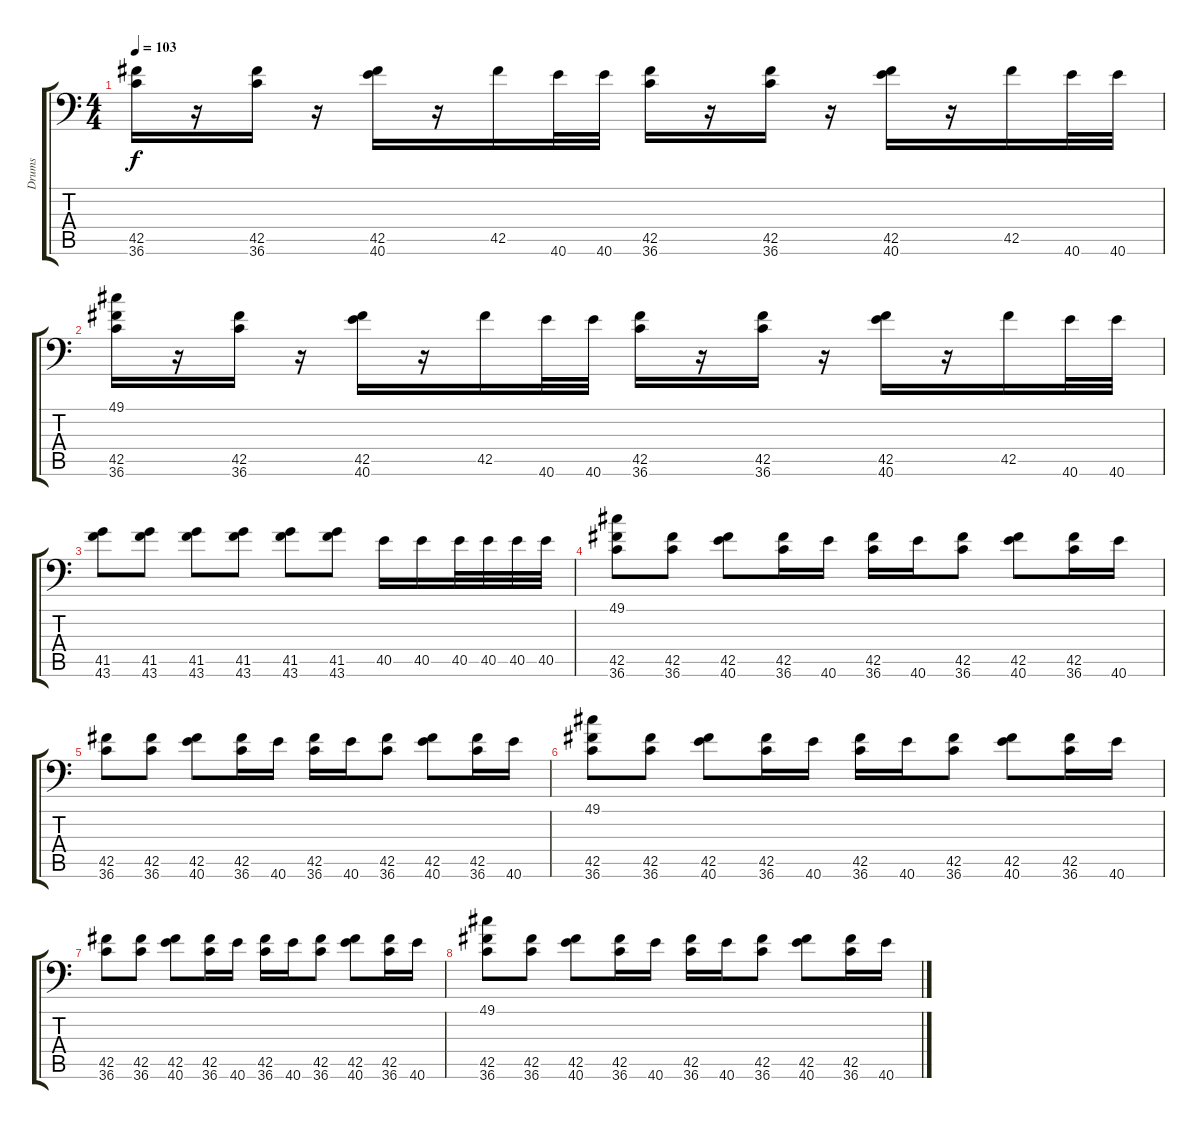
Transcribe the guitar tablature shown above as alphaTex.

\track ("Drums" "Drums") {instrument acousticgrandpiano}
\staff {score tabs}
\tuning (C-1 C-1 C-1 C-1 C-1 C-1) {hide}
\ts (4 4)
\tempo 103
\clef f4
\ks c
(42.5 36.6).16{dy f} r.16 (42.5 36.6).16 r.16 (42.5 40.6).16 r.16 42.5.16 40.6.32 40.6.32 (42.5 36.6).16 r.16 (42.5 36.6).16 r.16 (42.5 40.6).16 r.16 42.5.16 40.6.32 40.6.32 |
(49.1 42.5 36.6).16 r.16 (42.5 36.6).16 r.16 (42.5 40.6).16 r.16 42.5.16 40.6.32 40.6.32 (42.5 36.6).16 r.16 (42.5 36.6).16 r.16 (42.5 40.6).16 r.16 42.5.16 40.6.32 40.6.32 |
(41.5 43.6).8 (41.5 43.6).8 (41.5 43.6).8 (41.5 43.6).8 (41.5 43.6).8 (41.5 43.6).8 40.5.16 40.5.16 40.5.32 40.5.32 40.5.32 40.5.32 |
(49.1 42.5 36.6).8 (42.5 36.6).8 (42.5 40.6).8 (42.5 36.6).16 40.6.16 (42.5 36.6).16 40.6.16 (42.5 36.6).8 (42.5 40.6).8 (42.5 36.6).16 40.6.16 |
(42.5 36.6).8 (42.5 36.6).8 (42.5 40.6).8 (42.5 36.6).16 40.6.16 (42.5 36.6).16 40.6.16 (42.5 36.6).8 (42.5 40.6).8 (42.5 36.6).16 40.6.16 |
(49.1 42.5 36.6).8 (42.5 36.6).8 (42.5 40.6).8 (42.5 36.6).16 40.6.16 (42.5 36.6).16 40.6.16 (42.5 36.6).8 (42.5 40.6).8 (42.5 36.6).16 40.6.16 |
(42.5 36.6).8 (42.5 36.6).8 (42.5 40.6).8 (42.5 36.6).16 40.6.16 (42.5 36.6).16 40.6.16 (42.5 36.6).8 (42.5 40.6).8 (42.5 36.6).16 40.6.16 |
(49.1 42.5 36.6).8 (42.5 36.6).8 (42.5 40.6).8 (42.5 36.6).16 40.6.16 (42.5 36.6).16 40.6.16 (42.5 36.6).8 (42.5 40.6).8 (42.5 36.6).16 40.6.16
